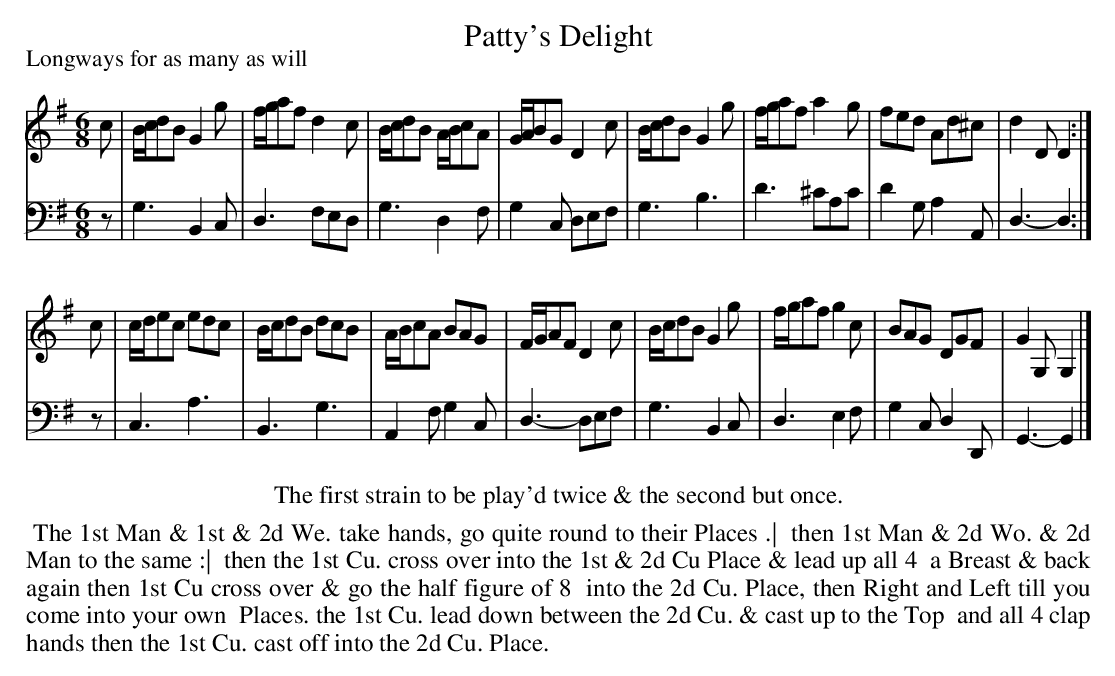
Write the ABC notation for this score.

X:1
T: Patty's Delight
P: Longways for as many as will
M: 6/8
L: 1/8
K: G
V: 1
c |\
B/c/dB G2g | f/g/af d2c | B/c/dB A/B/cA | G/A/BG D2c |\
B/c/dB G2g | f/g/af a2g | fed Ad^c | d2D D2 :|
c |\
c/d/ec edc | B/c/dB dcB | A/B/cA BAG | F/G/AF D2c |\
B/c/dB G2g | f/g/af g2c | BAG DGF | G2G, G,2 |]
V: 2 clef=bass middle=d
z |\
g3 B2c | d3 fed | g3 d2f | g2c def |\
g3 b3 | d'3 ^c'ac' | d'2g a2A | d3- d2 :|
z |\
c3 a3 | B3 g3 | A2f g2c | d3- def |\
g3 B2c | d3 e2f | g2c d2D | G3- G2 |]
